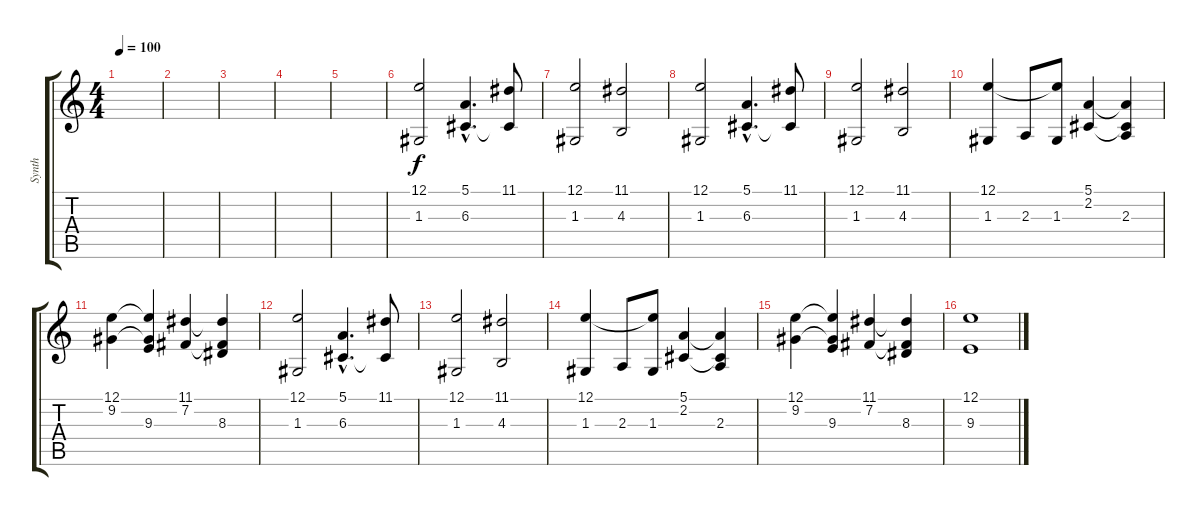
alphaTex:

\track ("Synth" "Synth") {instrument stringensemble1}
\staff {score tabs}
\tuning (E4 B3 G3 D3 A2 E2) {hide}
\ts (4 4)
\tempo 100
\clef g2
\ks c
|
|
|
|
|
(12.1 1.3).2 (5.1{hac} 6.3{hac}).4{d} (11.1 6.3{t}).8 |
(12.1 1.3).2 (11.1 4.3).2 |
(12.1 1.3).2 (5.1{hac} 6.3{hac}).4{d} (11.1 6.3{t}).8 |
(12.1 1.3).2 (11.1 4.3).2 |
(12.1 1.3).4 2.3.8 (12.1{t} 1.3).8 (5.1 2.2).4 (5.1{t} 2.2{t} 2.3).4 |
(12.1 9.2).4 (12.1{t} 9.2{t} 9.3).4 (11.1 7.2).4 (11.1{t} 7.2{t} 8.3).4 |
(12.1 1.3).2 (5.1{hac} 6.3{hac}).4{d} (11.1 6.3{t}).8 |
(12.1 1.3).2 (11.1 4.3).2 |
(12.1 1.3).4 2.3.8 (12.1{t} 1.3).8 (5.1 2.2).4 (5.1{t} 2.2{t} 2.3).4 |
(12.1 9.2).4 (12.1{t} 9.2{t} 9.3).4 (11.1 7.2).4 (11.1{t} 7.2{t} 8.3).4 |
(12.1 9.3).1{volume 0}
